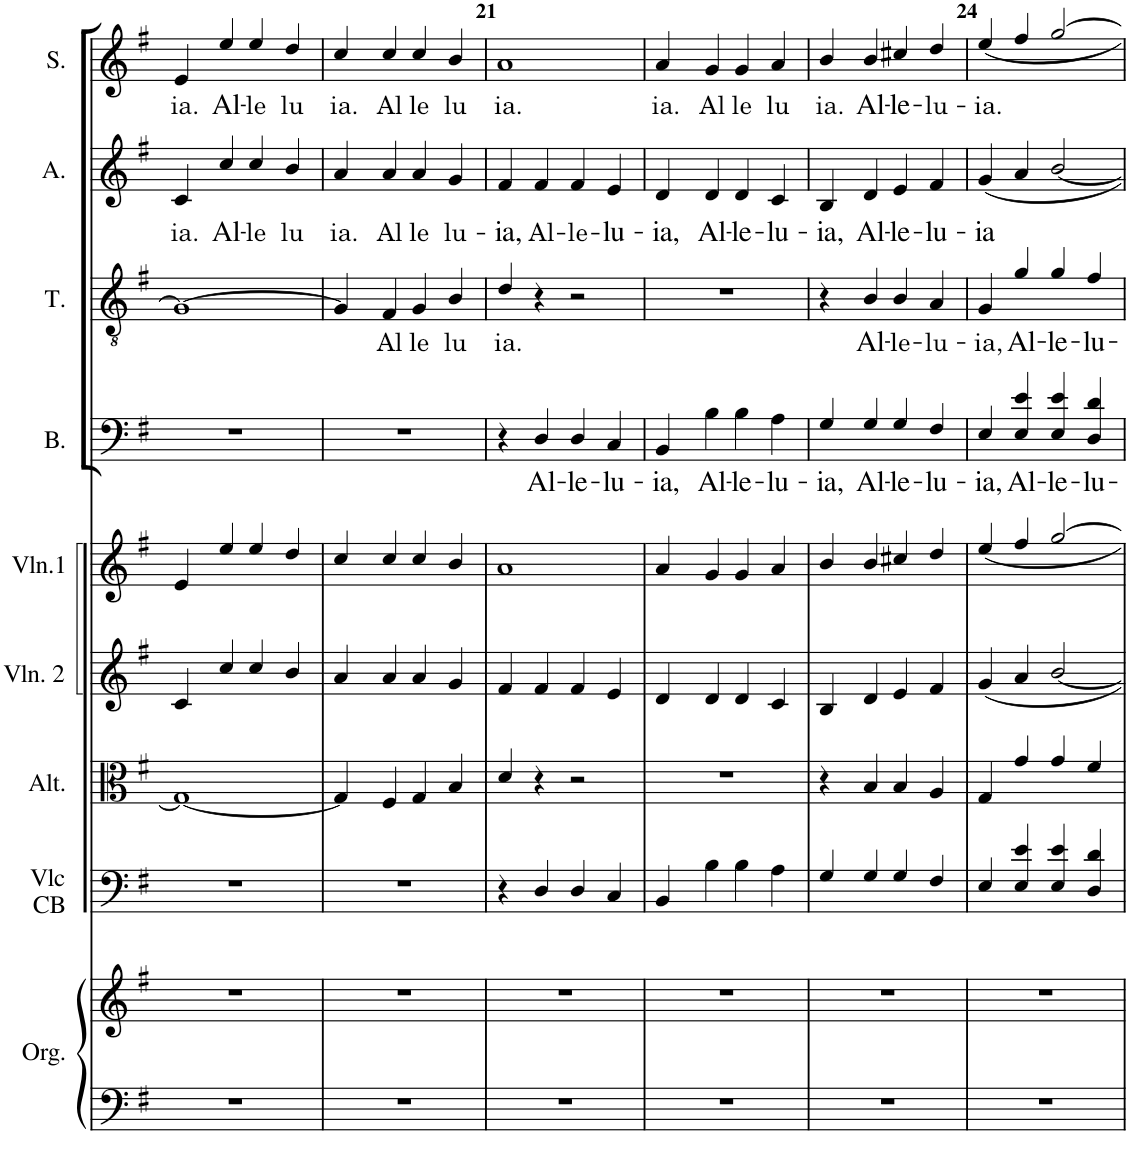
**kern	**kern	**kern	**kern	**kern	**kern	**kern	**text	**kern	**text	**kern	**text	**kern	**text
*part9	*part9	*part8	*part7	*part6	*part5	*part4	*part4	*part3	*part3	*part2	*part2	*part1	*part1
*staff10	*staff9	*staff8	*staff7	*staff6	*staff5	*staff4	*staff4	*staff3	*staff3	*staff2	*staff2	*staff1	*staff1
*I"Orgue	*	*I"Violoncelle Contre Basse	*I"Alto	*I"Violon 2	*I"Violon 1	*I"Basse	*	*I"Ténor	*	*I"Alto	*	*I"Soprano	*
*I'Org.	*	*I'Vlc CB	*I'Alt.	*I'Vln. 2	*I'Vln.1	*I'B.	*	*I'T.	*	*I'A.	*	*I'S.	*
!!LO:PB:g=z
*clefF4	*clefG2	*clefF4	*clefC3	*clefG2	*clefG2	*clefF4	*	*clefGv2	*	*clefG2	*	*clefG2	*
*k[f#]	*k[f#]	*k[f#]	*k[f#]	*k[f#]	*k[f#]	*k[f#]	*	*k[f#]	*	*k[f#]	*	*k[f#]	*
*G:	*G:	*G:	*G:	*G:	*G:	*G:	*	*G:	*	*G:	*	*G:	*
*M4/4	*M4/4	*M4/4	*M4/4	*M4/4	*M4/4	*M4/4	*	*M4/4	*	*M4/4	*	*M4/4	*
*met(c)	*met(c)	*met(c)	*met(c)	*met(c)	*met(c)	*met(c)	*	*met(c)	*	*met(c)	*	*met(c)	*
=19	=19	=19	=19	=19	=19	=19	=19	=19	=19	=19	=19	=19	=19
!	!	!	!	!	!	!	!	!	!	!	!LO:LY:b	!	!LO:LY:b
1r	1r	1r	1G_	4c/	4e/	1r	.	1G_	.	4c/	ia.	4e/	ia.
!	!	!	!	!	!	!	!	!	!	!	!LO:LY:b	!	!LO:LY:b
.	.	.	.	4cc/	4ee/	.	.	.	.	4cc/	Al-	4ee/	Al-
!	!	!	!	!	!	!	!	!	!	!	!LO:LY:b	!	!LO:LY:b
.	.	.	.	4cc/	4ee/	.	.	.	.	4cc/	-le	4ee/	-le
!	!	!	!	!	!	!	!	!	!	!	!LO:LY:b	!	!LO:LY:b
.	.	.	.	4b/	4dd/	.	.	.	.	4b/	lu	4dd/	lu
=20	=20	=20	=20	=20	=20	=20	=20	=20	=20	=20	=20	=20	=20
!	!	!	!	!	!	!	!	!	!	!	!LO:LY:b	!	!LO:LY:b
1r	1r	1r	4G/]	4a/	4cc/	1r	.	4G/]	.	4a/	ia.	4cc/	ia.
!	!	!	!	!	!	!	!	!	!LO:LY:b	!	!LO:LY:b	!	!LO:LY:b
.	.	.	4F#/	4a/	4cc/	.	.	4F#/	Al	4a/	Al	4cc/	Al
!	!	!	!	!	!	!	!	!	!LO:LY:b	!	!LO:LY:b	!	!LO:LY:b
.	.	.	4G/	4a/	4cc/	.	.	4G/	le	4a/	le	4cc/	le
!	!	!	!	!	!	!	!	!	!LO:LY:b	!	!LO:LY:b	!	!LO:LY:b
.	.	.	4B/	4g/	4b/	.	.	4B/	lu	4g/	lu-	4b/	lu
=21	=21	=21	=21	=21	=21	=21	=21	=21	=21	=21	=21	=21	=21
!	!	!	!	!	!	!	!	!	!LO:LY:b	!	!LO:LY:b	!	!LO:LY:b
1r	1r	4r	4d/	4f#/	1a	4r	.	4d/	ia.	4f#/	-ia,	1a	ia.
!	!	!	!	!	!	!	!LO:LY:b	!	!	!	!LO:LY:b	!	!
.	.	4D/	4r	4f#/	.	4D/	Al-	4r	.	4f#/	Al-	.	.
!	!	!	!	!	!	!	!LO:LY:b	!	!	!	!LO:LY:b	!	!
.	.	4D/	2r	4f#/	.	4D/	-le-	2r	.	4f#/	-le-	.	.
!	!	!	!	!	!	!	!LO:LY:b	!	!	!	!LO:LY:b	!	!
.	.	4C/	.	4e/	.	4C/	-lu-	.	.	4e/	-lu-	.	.
=22	=22	=22	=22	=22	=22	=22	=22	=22	=22	=22	=22	=22	=22
!	!	!	!	!	!	!	!LO:LY:b	!	!	!	!LO:LY:b	!	!LO:LY:b
1r	1r	4BB/	1r	4d/	4a/	4BB/	-ia,	1r	.	4d/	-ia,	4a/	ia.
!	!	!	!	!	!	!	!LO:LY:b	!	!	!	!LO:LY:b	!	!LO:LY:b
.	.	4B\	.	4d/	4g/	4B\	Al-	.	.	4d/	Al-	4g/	Al
!	!	!	!	!	!	!	!LO:LY:b	!	!	!	!LO:LY:b	!	!LO:LY:b
.	.	4B\	.	4d/	4g/	4B\	-le-	.	.	4d/	-le-	4g/	le
!	!	!	!	!	!	!	!LO:LY:b	!	!	!	!LO:LY:b	!	!LO:LY:b
.	.	4A\	.	4c/	4a/	4A\	-lu-	.	.	4c/	-lu-	4a/	lu
=23	=23	=23	=23	=23	=23	=23	=23	=23	=23	=23	=23	=23	=23
!	!	!	!	!	!	!	!LO:LY:b	!	!	!	!LO:LY:b	!	!LO:LY:b
1r	1r	4G/	4r	4B/	4b/	4G/	-ia,	4r	.	4B/	-ia,	4b/	ia.
!	!	!	!	!	!	!	!LO:LY:b	!	!LO:LY:b	!	!LO:LY:b	!	!LO:LY:b
.	.	4G/	4B/	4d/	4b/	4G/	Al-	4B/	Al-	4d/	Al-	4b/	Al-
!	!	!	!	!	!	!	!LO:LY:b	!	!LO:LY:b	!	!LO:LY:b	!	!LO:LY:b
.	.	4G/	4B/	4e/	4cc#X/	4G/	-le-	4B/	-le-	4e/	-le-	4cc#X/	-le-
!	!	!	!	!	!	!	!LO:LY:b	!	!LO:LY:b	!	!LO:LY:b	!	!LO:LY:b
.	.	4F#/	4A/	4f#/	4dd/	4F#/	-lu-	4A/	-lu-	4f#/	-lu-	4dd/	-lu-
=24	=24	=24	=24	=24	=24	=24	=24	=24	=24	=24	=24	=24	=24
!	!	!	!	!	!	!	!LO:LY:b	!	!LO:LY:b	!	!LO:LY:b	!	!LO:LY:b
1r	1r	4E/	4G/	4g/	4ee/	4E/	-ia,	4G/	-ia,	4g/	-ia	4ee/	-ia.
!	!	!	!	!	!	!	!LO:LY:b	!	!LO:LY:b	!	!	!	!
.	.	4E/ 4e/	4g/	4a/	4ff#/	4E/ 4e/	Al-	4g/	Al-	4a/	.	4ff#/	.
!	!	!	!	!	!	!	!LO:LY:b	!	!LO:LY:b	!	!	!	!
.	.	4E/ 4e/	4g/	[<2b/	[>2gg/	4E/ 4e/	-le-	4g/	-le-	[<2b/	.	[>2gg/	.
!	!	!	!	!	!	!	!LO:LY:b	!	!LO:LY:b	!	!	!	!
.	.	4D/ 4d/	4f#/	.	.	4D/ 4d/	-lu-	4f#/	-lu-	.	.	.	.
=	=	=	=	=	=	=	=	=	=	=	=	=	=
*-	*-	*-	*-	*-	*-	*-	*-	*-	*-	*-	*-	*-	*-
